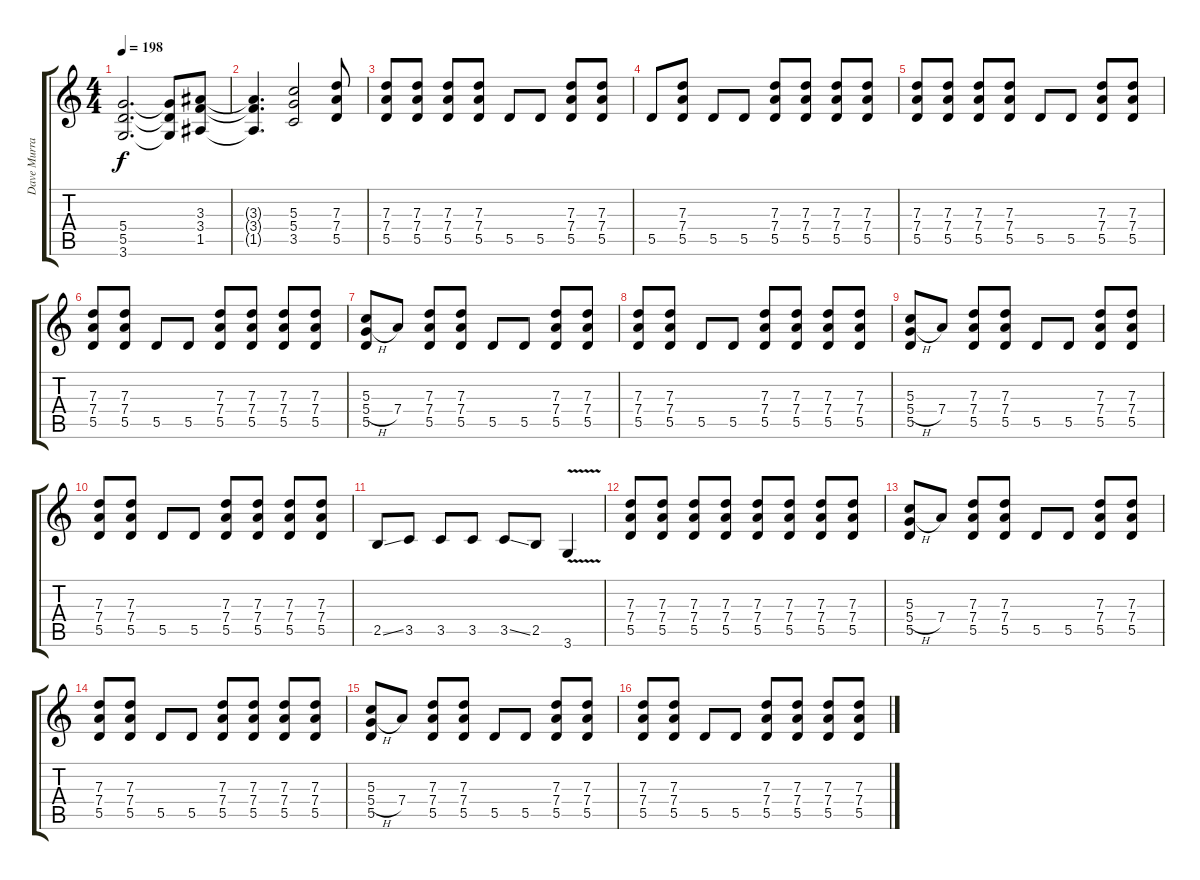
\track ("Dave Murray" "Dave Murra") {instrument distortionguitar}
\staff {score tabs}
\tuning (E4 B3 G3 D3 A2 E2) {hide}
\ts (4 4)
\tempo 198
\clef g2
\ks c
(5.4{t} 5.5{t} 3.6{t}).2{d dy f} (5.4{t} 5.5{t} 3.6{t}).8 (3.3 3.4 1.5).8 |
(3.3{t} 3.4{t} 1.5{t}).4{d} (5.3 5.4 3.5).2 (7.3 7.4 5.5).8 |
(7.3 7.4 5.5).8 (7.3 7.4 5.5).8 (7.3 7.4 5.5).8 (7.3 7.4 5.5).8 5.5.8 5.5.8 (7.3 7.4 5.5).8 (7.3 7.4 5.5).8 |
5.5.8 (7.3 7.4 5.5).8 5.5.8 5.5.8 (7.3 7.4 5.5).8 (7.3 7.4 5.5).8 (7.3 7.4 5.5).8 (7.3 7.4 5.5).8 |
(7.3 7.4 5.5).8 (7.3 7.4 5.5).8 (7.3 7.4 5.5).8 (7.3 7.4 5.5).8 5.5.8 5.5.8 (7.3 7.4 5.5).8 (7.3 7.4 5.5).8 |
(7.3 7.4 5.5).8 (7.3 7.4 5.5).8 5.5.8 5.5.8 (7.3 7.4 5.5).8 (7.3 7.4 5.5).8 (7.3 7.4 5.5).8 (7.3 7.4 5.5).8 |
(5.3 5.4{h} 5.5).8 7.4.8 (7.3 7.4 5.5).8 (7.3 7.4 5.5).8 5.5.8 5.5.8 (7.3 7.4 5.5).8 (7.3 7.4 5.5).8 |
(7.3 7.4 5.5).8 (7.3 7.4 5.5).8 5.5.8 5.5.8 (7.3 7.4 5.5).8 (7.3 7.4 5.5).8 (7.3 7.4 5.5).8 (7.3 7.4 5.5).8 |
(5.3 5.4{h} 5.5).8 7.4.8 (7.3 7.4 5.5).8 (7.3 7.4 5.5).8 5.5.8 5.5.8 (7.3 7.4 5.5).8 (7.3 7.4 5.5).8 |
(7.3 7.4 5.5).8 (7.3 7.4 5.5).8 5.5.8 5.5.8 (7.3 7.4 5.5).8 (7.3 7.4 5.5).8 (7.3 7.4 5.5).8 (7.3 7.4 5.5).8 |
2.5{ss}.8 3.5.8 3.5.8 3.5.8 3.5{ss}.8 2.5.8 3.6{v}.4 |
(7.3 7.4 5.5).8 (7.3 7.4 5.5).8 (7.3 7.4 5.5).8 (7.3 7.4 5.5).8 (7.3 7.4 5.5).8 (7.3 7.4 5.5).8 (7.3 7.4 5.5).8 (7.3 7.4 5.5).8 |
(5.3 5.4{h} 5.5).8 7.4.8 (7.3 7.4 5.5).8 (7.3 7.4 5.5).8 5.5.8 5.5.8 (7.3 7.4 5.5).8 (7.3 7.4 5.5).8 |
(7.3 7.4 5.5).8 (7.3 7.4 5.5).8 5.5.8 5.5.8 (7.3 7.4 5.5).8 (7.3 7.4 5.5).8 (7.3 7.4 5.5).8 (7.3 7.4 5.5).8 |
(5.3 5.4{h} 5.5).8 7.4.8 (7.3 7.4 5.5).8 (7.3 7.4 5.5).8 5.5.8 5.5.8 (7.3 7.4 5.5).8 (7.3 7.4 5.5).8 |
(7.3 7.4 5.5).8 (7.3 7.4 5.5).8 5.5.8 5.5.8 (7.3 7.4 5.5).8 (7.3 7.4 5.5).8 (7.3 7.4 5.5).8 (7.3 7.4 5.5).8
